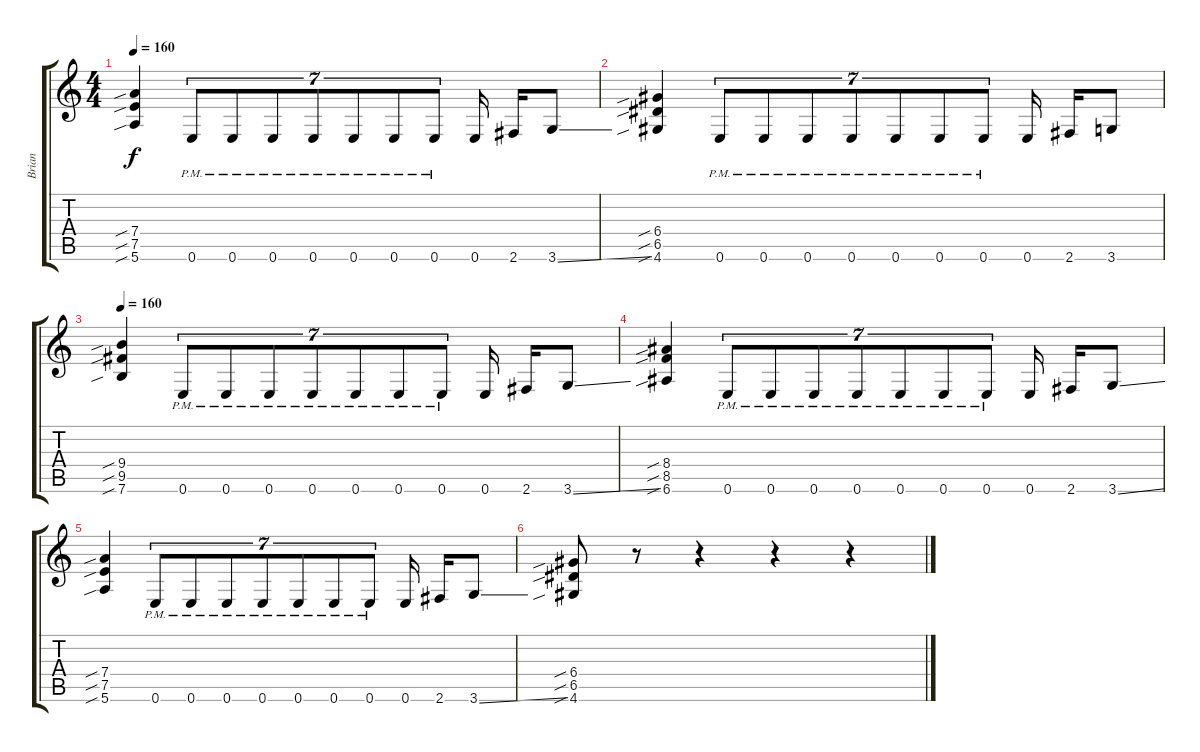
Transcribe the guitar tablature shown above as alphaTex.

\track ("Brian" "Brian") {instrument distortionguitar}
\staff {score tabs}
\tuning (E4 B3 G3 D3 A2 E2) {hide}
\ts (4 4)
\tempo 160
\clef g2
\ks c
(7.4{sib} 7.5{sib} 5.6{sib}).4{dy f} 0.6{pm}.8{tu (7 4)} 0.6{pm}.8{tu (7 4)} 0.6{pm}.8{tu (7 4)} 0.6{pm}.8{tu (7 4)} 0.6{pm}.8{tu (7 4)} 0.6{pm}.8{tu (7 4)} 0.6{pm}.8{tu (7 4)} 0.6.16 2.6.16 3.6{ss}.8 |
(6.4{sib} 6.5{sib} 4.6{sib}).4 0.6{pm}.8{tu (7 4)} 0.6{pm}.8{tu (7 4)} 0.6{pm}.8{tu (7 4)} 0.6{pm}.8{tu (7 4)} 0.6{pm}.8{tu (7 4)} 0.6{pm}.8{tu (7 4)} 0.6{pm}.8{tu (7 4)} 0.6.16 2.6.16 3.6.8 |
\tempo 160
(9.4{sib} 9.5{sib} 7.6{sib}).4 0.6{pm}.8{tu (7 4)} 0.6{pm}.8{tu (7 4)} 0.6{pm}.8{tu (7 4)} 0.6{pm}.8{tu (7 4)} 0.6{pm}.8{tu (7 4)} 0.6{pm}.8{tu (7 4)} 0.6{pm}.8{tu (7 4)} 0.6.16 2.6.16 3.6{ss}.8 |
(8.4{sib} 8.5{sib} 6.6{sib}).4 0.6{pm}.8{tu (7 4)} 0.6{pm}.8{tu (7 4)} 0.6{pm}.8{tu (7 4)} 0.6{pm}.8{tu (7 4)} 0.6{pm}.8{tu (7 4)} 0.6{pm}.8{tu (7 4)} 0.6{pm}.8{tu (7 4)} 0.6.16 2.6.16 3.6{ss}.8 |
(7.4{sib} 7.5{sib} 5.6{sib}).4 0.6{pm}.8{tu (7 4)} 0.6{pm}.8{tu (7 4)} 0.6{pm}.8{tu (7 4)} 0.6{pm}.8{tu (7 4)} 0.6{pm}.8{tu (7 4)} 0.6{pm}.8{tu (7 4)} 0.6{pm}.8{tu (7 4)} 0.6.16 2.6.16 3.6{ss}.8 |
(6.4{sib} 6.5{sib} 4.6{sib}).8 r.8 r.4 r.4 r.4
